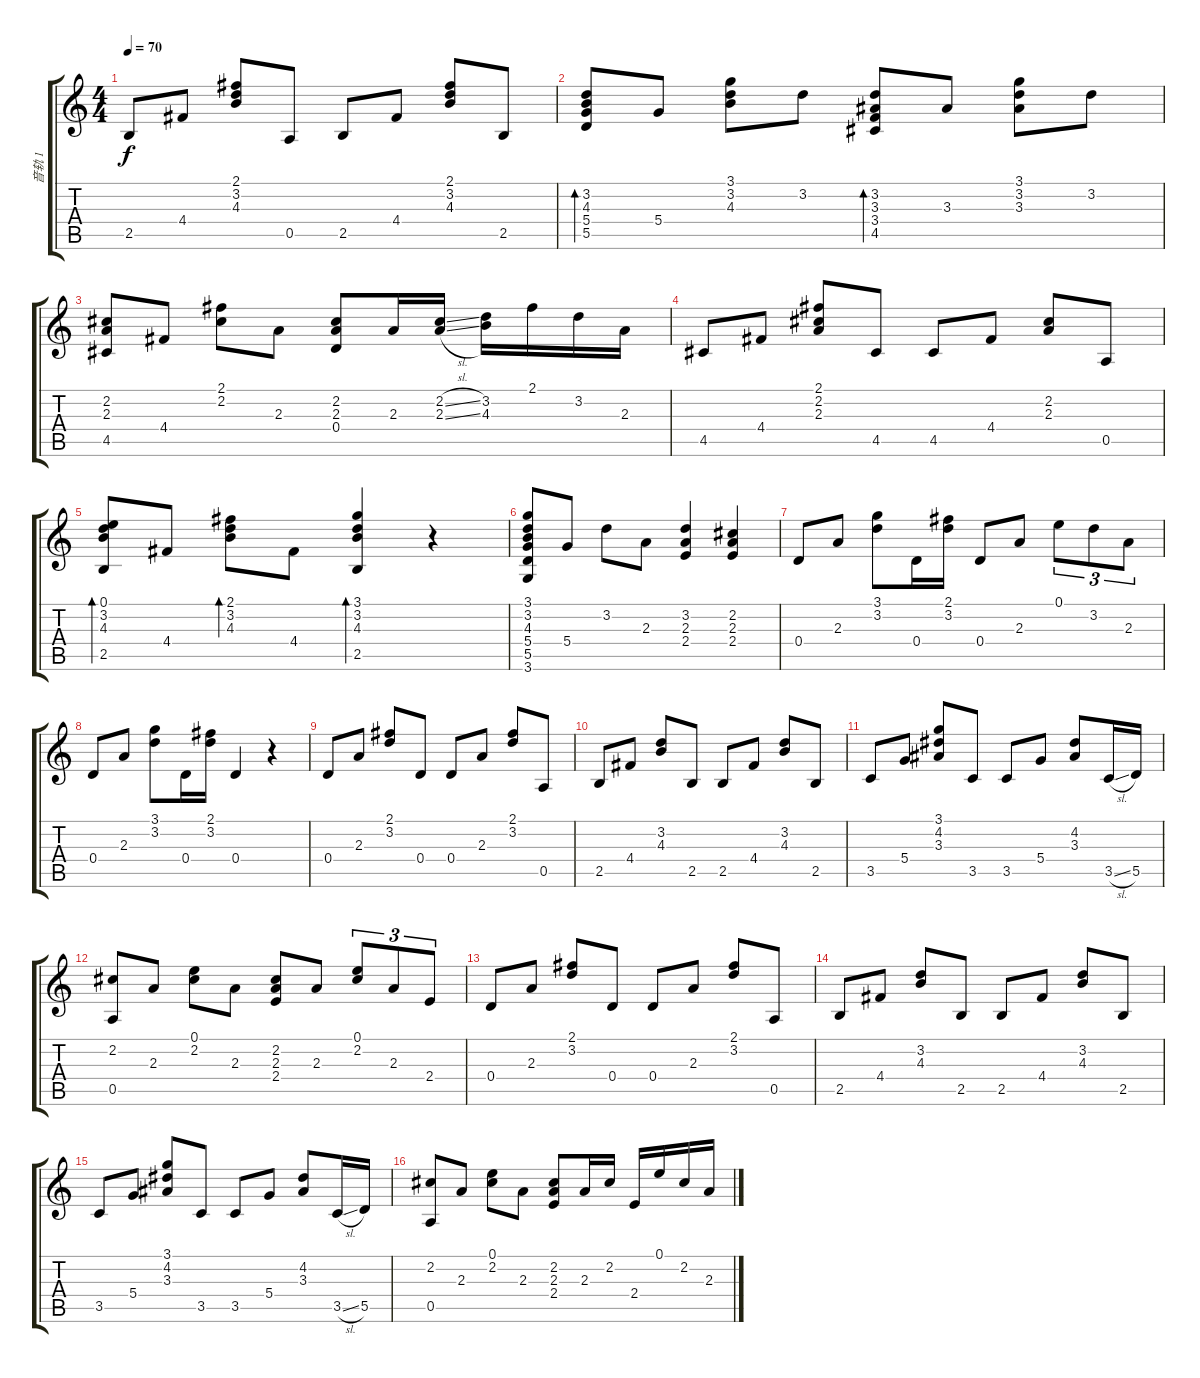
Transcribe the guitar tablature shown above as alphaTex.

\track ("音轨 1" "音轨 1") {instrument acousticguitarsteel}
\staff {score tabs}
\tuning (E4 B3 G3 D3 A2 E2) {hide}
\ts (4 4)
\tempo 70
\clef g2
\ks c
2.5.8{dy f} 4.4.8 (2.1 3.2 4.3).8 0.5.8 2.5.8 4.4.8 (2.1 3.2 4.3).8 2.5.8 |
(3.2 4.3 5.4 5.5).8{bd 120} 5.4.8 (3.1 3.2 4.3).8 3.2.8 (3.2 3.3 3.4 4.5).8{bd 120} 3.3.8 (3.1 3.2 3.3).8 3.2.8 |
(2.2 2.3 4.5).8 4.4.8 (2.1 2.2).8 2.3.8 (2.2 2.3 0.4).8 2.3.16 (2.2{sl} 2.3{sl}).16 (3.2 4.3).16 2.1.16 3.2.16 2.3.16 |
4.5.8 4.4.8 (2.1 2.2 2.3).8 4.5.8 4.5.8 4.4.8 (2.2 2.3).8 0.5.8 |
(0.1 3.2 4.3 2.5).8{bd 120} 4.4.8 (2.1 3.2 4.3).8{bd 120} 4.4.8 (3.1 3.2 4.3 2.5).4{bd 120} r.4 |
(3.1 3.2 4.3 5.4 5.5 3.6).8 5.4.8 3.2.8 2.3.8 (3.2 2.3 2.4).4 (2.2 2.3 2.4).4 |
0.4.8 2.3.8 (3.1 3.2).8 0.4.16 (2.1 3.2).16 0.4.8 2.3.8 0.1.8{tu (3 2)} 3.2.8{tu (3 2)} 2.3.8{tu (3 2)} |
0.4.8 2.3.8 (3.1 3.2).8 0.4.16 (2.1 3.2).16 0.4.4 r.4 |
0.4.8 2.3.8 (2.1 3.2).8 0.4.8 0.4.8 2.3.8 (2.1 3.2).8 0.5.8 |
2.5.8 4.4.8 (3.2 4.3).8 2.5.8 2.5.8 4.4.8 (3.2 4.3).8 2.5.8 |
3.5.8 5.4.8 (3.1 4.2 3.3).8 3.5.8 3.5.8 5.4.8 (4.2 3.3).8 3.5{sl}.16 5.5.16 |
(2.2 0.5).8 2.3.8 (0.1 2.2).8 2.3.8 (2.2 2.3 2.4).8 2.3.8 (0.1 2.2).8{tu (3 2)} 2.3.8{tu (3 2)} 2.4.8{tu (3 2)} |
0.4.8 2.3.8 (2.1 3.2).8 0.4.8 0.4.8 2.3.8 (2.1 3.2).8 0.5.8 |
2.5.8 4.4.8 (3.2 4.3).8 2.5.8 2.5.8 4.4.8 (3.2 4.3).8 2.5.8 |
3.5.8 5.4.8 (3.1 4.2 3.3).8 3.5.8 3.5.8 5.4.8 (4.2 3.3).8 3.5{sl}.16 5.5.16 |
(2.2 0.5).8 2.3.8 (0.1 2.2).8 2.3.8 (2.2 2.3 2.4).8 2.3.16 2.2.16 2.4.16 0.1.16 2.2.16 2.3.16
